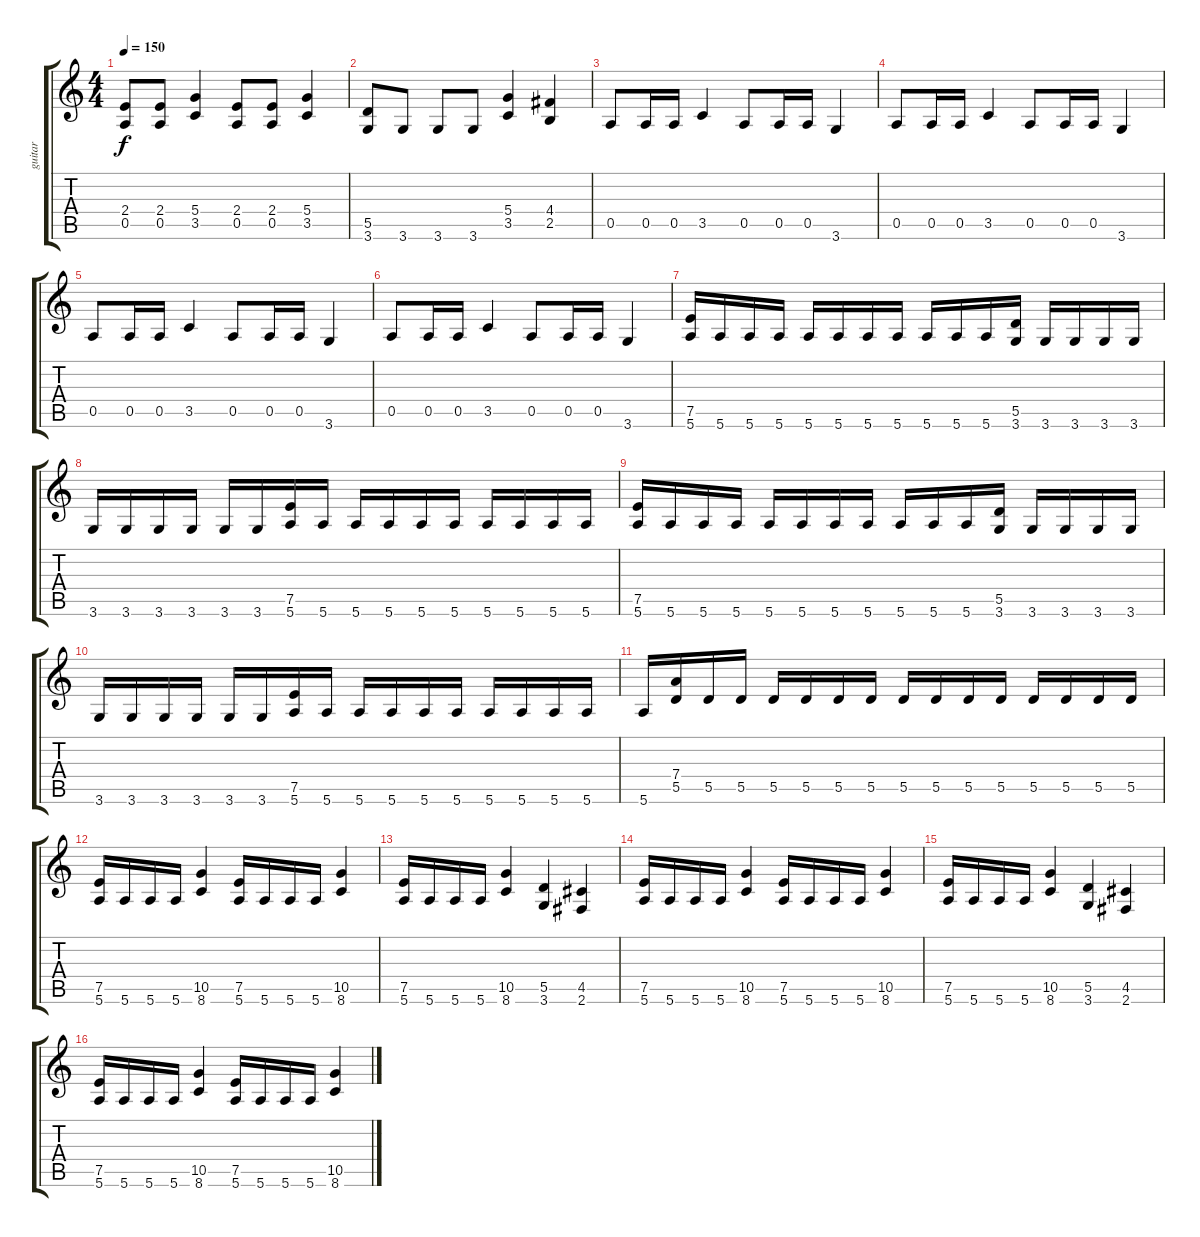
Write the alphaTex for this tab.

\track ("guitar" "guitar") {instrument distortionguitar}
\staff {score tabs}
\tuning (E4 B3 G3 D3 A2 E2) {hide}
\ts (4 4)
\tempo 150
\clef g2
\ks c
(2.4 0.5).8{dy f} (2.4 0.5).8 (5.4 3.5).4 (2.4 0.5).8 (2.4 0.5).8 (5.4 3.5).4 |
(5.5 3.6).8 3.6.8 3.6.8 3.6.8 (5.4 3.5).4 (4.4 2.5).4 |
0.5.8 0.5.16 0.5.16 3.5.4 0.5.8 0.5.16 0.5.16 3.6.4 |
0.5.8 0.5.16 0.5.16 3.5.4 0.5.8 0.5.16 0.5.16 3.6.4 |
0.5.8 0.5.16 0.5.16 3.5.4 0.5.8 0.5.16 0.5.16 3.6.4 |
0.5.8 0.5.16 0.5.16 3.5.4 0.5.8 0.5.16 0.5.16 3.6.4 |
(7.5 5.6).16 5.6.16 5.6.16 5.6.16 5.6.16 5.6.16 5.6.16 5.6.16 5.6.16 5.6.16 5.6.16 (5.5 3.6).16 3.6.16 3.6.16 3.6.16 3.6.16 |
3.6.16 3.6.16 3.6.16 3.6.16 3.6.16 3.6.16 (7.5 5.6).16 5.6.16 5.6.16 5.6.16 5.6.16 5.6.16 5.6.16 5.6.16 5.6.16 5.6.16 |
(7.5 5.6).16 5.6.16 5.6.16 5.6.16 5.6.16 5.6.16 5.6.16 5.6.16 5.6.16 5.6.16 5.6.16 (5.5 3.6).16 3.6.16 3.6.16 3.6.16 3.6.16 |
3.6.16 3.6.16 3.6.16 3.6.16 3.6.16 3.6.16 (7.5 5.6).16 5.6.16 5.6.16 5.6.16 5.6.16 5.6.16 5.6.16 5.6.16 5.6.16 5.6.16 |
5.6.16 (7.4 5.5).16 5.5.16 5.5.16 5.5.16 5.5.16 5.5.16 5.5.16 5.5.16 5.5.16 5.5.16 5.5.16 5.5.16 5.5.16 5.5.16 5.5.16 |
(7.5 5.6).16 5.6.16 5.6.16 5.6.16 (10.5 8.6).4 (7.5 5.6).16 5.6.16 5.6.16 5.6.16 (10.5 8.6).4 |
(7.5 5.6).16 5.6.16 5.6.16 5.6.16 (10.5 8.6).4 (5.5 3.6).4 (4.5 2.6).4 |
(7.5 5.6).16 5.6.16 5.6.16 5.6.16 (10.5 8.6).4 (7.5 5.6).16 5.6.16 5.6.16 5.6.16 (10.5 8.6).4 |
(7.5 5.6).16 5.6.16 5.6.16 5.6.16 (10.5 8.6).4 (5.5 3.6).4 (4.5 2.6).4 |
(7.5 5.6).16 5.6.16 5.6.16 5.6.16 (10.5 8.6).4 (7.5 5.6).16 5.6.16 5.6.16 5.6.16 (10.5 8.6).4
